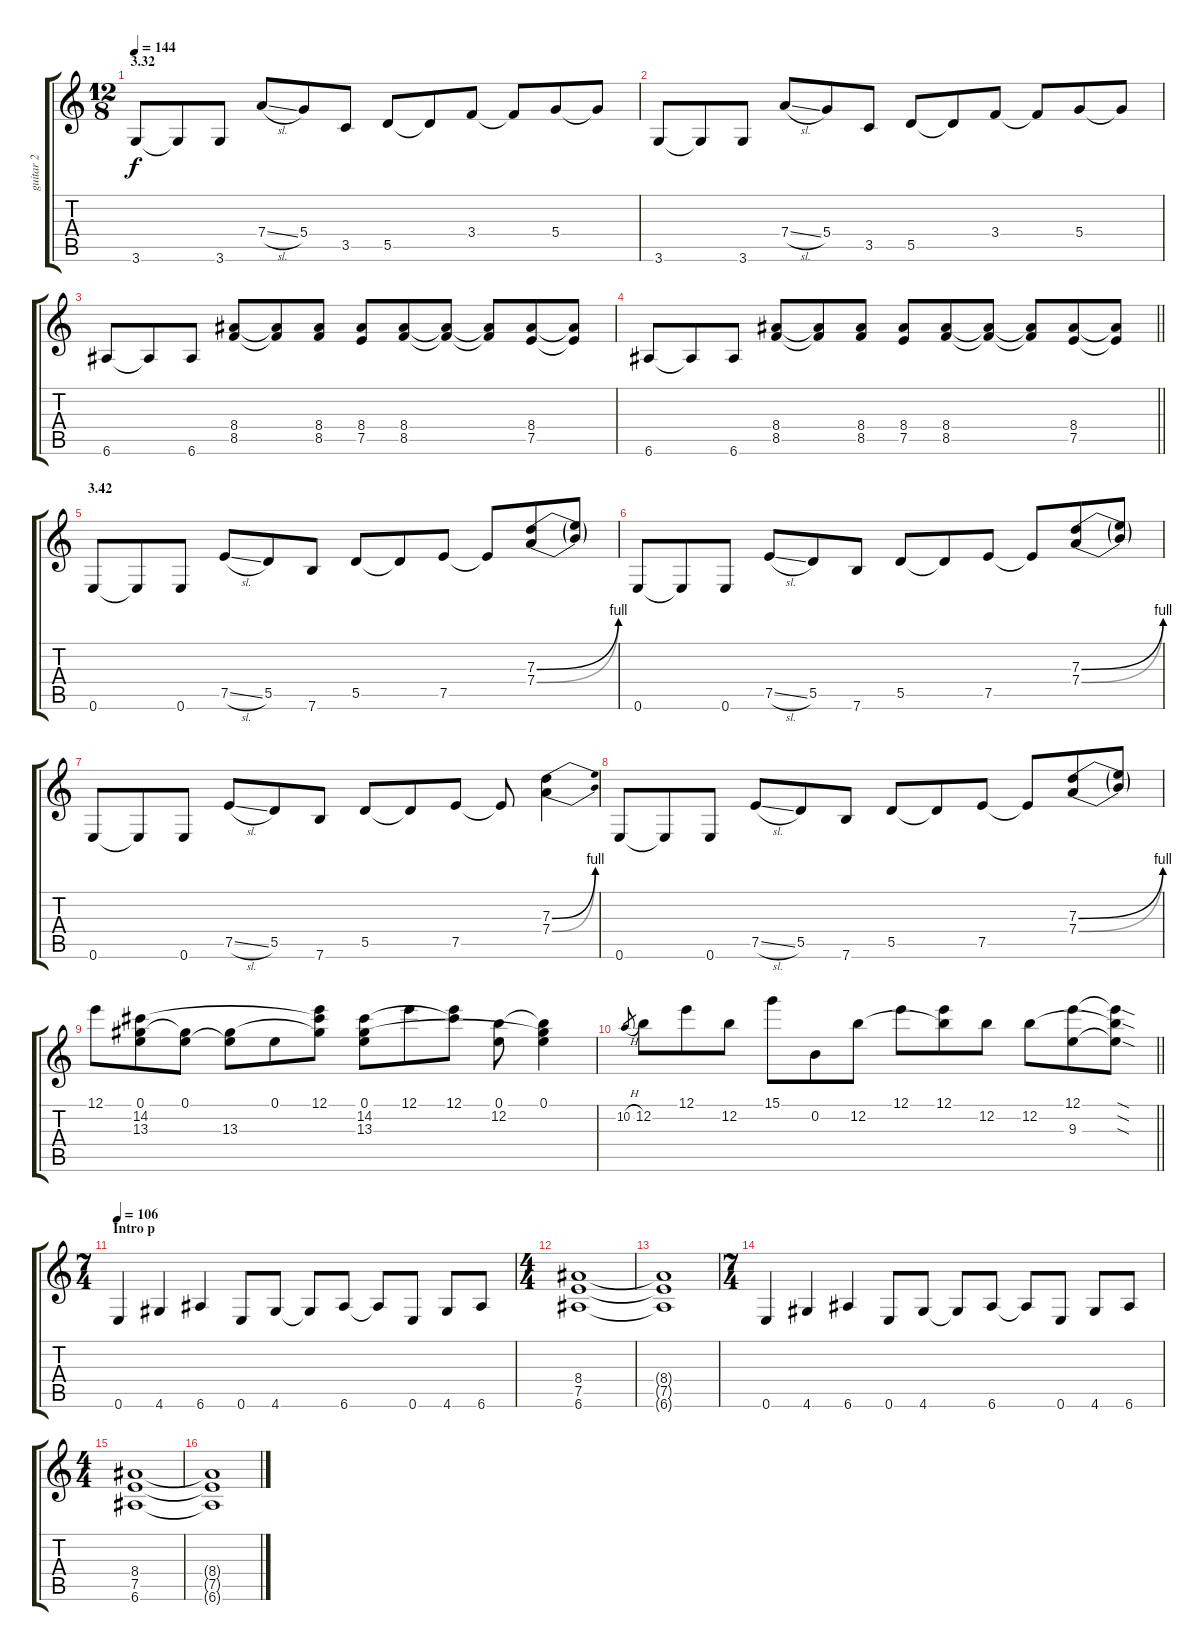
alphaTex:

\track ("guitar 2" "guitar 2") {instrument distortionguitar}
\staff {score tabs}
\tuning (E4 B3 G3 D3 A2 E2) {hide}
\ts (12 8)
\section ("" "3.32")
\tempo 144
\clef g2
\ks c
3.6.8{dy f} 3.6{t}.8 3.6.8 7.4{sl}.8 5.4.8 3.5.8 5.5.8 5.5{t}.8 3.4.8 3.4{t}.8 5.4.8 5.4{t}.8 |
3.6.8 3.6{t}.8 3.6.8 7.4{sl}.8 5.4.8 3.5.8 5.5.8 5.5{t}.8 3.4.8 3.4{t}.8 5.4.8 5.4{t}.8 |
6.6.8 6.6{t}.8 6.6.8 (8.4 8.5).8 (8.4{t} 8.5{t}).8 (8.4 8.5).8 (8.4 7.5).8 (8.4 8.5).8 (8.4{t} 8.5{t}).8 (8.4{t} 8.5{t}).8 (8.4 7.5).8 (8.4{t} 7.5{t}).8 |
\barLineRight lightlight
6.6.8 6.6{t}.8 6.6.8 (8.4 8.5).8 (8.4{t} 8.5{t}).8 (8.4 8.5).8 (8.4 7.5).8 (8.4 8.5).8 (8.4{t} 8.5{t}).8 (8.4{t} 8.5{t}).8 (8.4 7.5).8 (8.4{t} 7.5{t}).8 |
\section ("" "3.42")
0.6.8 0.6{t}.8 0.6.8 7.5{sl}.8 5.5.8 7.6.8 5.5.8 5.5{t}.8 7.5.8 7.5{t}.8 (7.3{be (bend 0 0 60 4)} 7.4{be (bend 0 0 60 4)}).8 (7.3{t} 7.4{t}).8 |
0.6.8 0.6{t}.8 0.6.8 7.5{sl}.8 5.5.8 7.6.8 5.5.8 5.5{t}.8 7.5.8 7.5{t}.8 (7.3{be (bend 0 0 60 4)} 7.4{be (bend 0 0 60 4)}).8 (7.3{t} 7.4{t}).8 |
0.6.8 0.6{t}.8 0.6.8 7.5{sl}.8 5.5.8 7.6.8 5.5.8 5.5{t}.8 7.5.8 7.5{t}.8 (7.3{be (bend 0 0 60 4)} 7.4{be (bend 0 0 60 4)}).4 |
0.6.8 0.6{t}.8 0.6.8 7.5{sl}.8 5.5.8 7.6.8 5.5.8 5.5{t}.8 7.5.8 7.5{t}.8 (7.3{be (bend 0 0 60 4)} 7.4{be (bend 0 0 60 4)}).8 (7.3{t} 7.4{t}).8 |
12.1.8 (0.1 14.2 13.3).8 (0.1 13.3{t}).8 (0.1{t} 13.3).8 0.1.8 (12.1 14.2{t} 13.3{t}).8 (0.1 14.2 13.3).8 12.1.8 (12.1 14.2{t}).8 (0.1 12.2).8 (0.1 12.2{t} 13.3{t}).4 |
\barLineRight lightlight
10.2{h}.8{gr} 12.2.8 12.1.8 12.2.8 15.1.8 0.2.8 12.2.8 12.1.8 (12.1 12.2{t}).8 12.2.8 12.2.8 (12.1 9.3).8 (12.1{sod t} 12.2{sod t} 9.3{sod t}).8 |
\ts (7 4)
\section ("" "Intro p")
\tempo 106
0.6.4 4.6.4 6.6.4 0.6.8 4.6.8 4.6{t}.8 6.6.8 6.6{t}.8 0.6.8 4.6.8 6.6.8 |
\ts (4 4)
(8.4 7.5 6.6).1 |
(8.4{t} 7.5{t} 6.6{t}).1 |
\ts (7 4)
0.6.4 4.6.4 6.6.4 0.6.8 4.6.8 4.6{t}.8 6.6.8 6.6{t}.8 0.6.8 4.6.8 6.6.8 |
\ts (4 4)
(8.4 7.5 6.6).1 |
(8.4{t} 7.5{t} 6.6{t}).1
